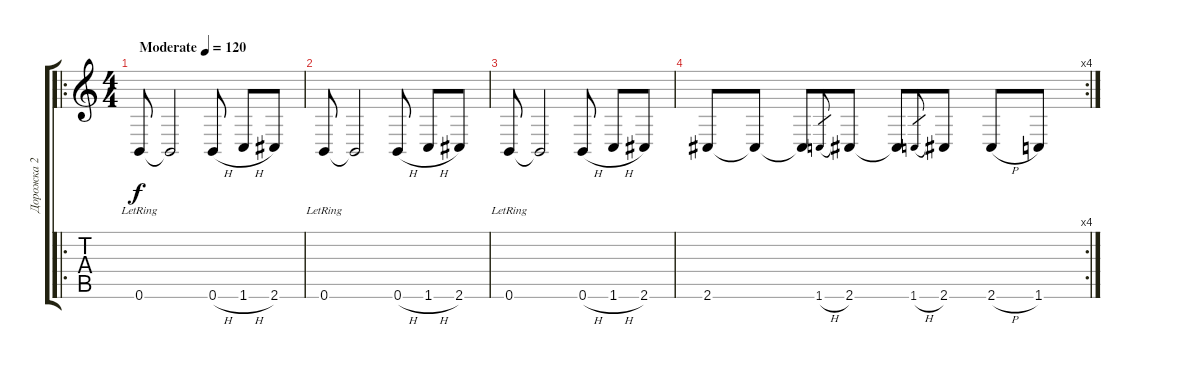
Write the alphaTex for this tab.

\track ("Дорожка 2" "Дорожка 2") {instrument acousticguitarsteel}
\staff {score tabs}
\tuning (B3 Gb3 D3 A2 E2 B1) {hide}
\ro
\ts (4 4)
\tempo (120 "Moderate")
\clef g2
\ks c
0.6{lr}.8{dy f instrument acousticguitarsteel} 0.6{t}.2 0.6{h}.8 1.6{h}.8 2.6.8 |
0.6{lr}.8 0.6{t}.2 0.6{h}.8 1.6{h}.8 2.6.8 |
0.6{lr}.8 0.6{t}.2 0.6{h}.8 1.6{h}.8 2.6.8 |
\rc 4
2.6.8 2.6{t}.8 2.6{t}.8 1.6{h}.8{gr} 2.6.8 2.6{t}.8 1.6{h}.8{gr} 2.6.8 2.6{h}.8 1.6.8
